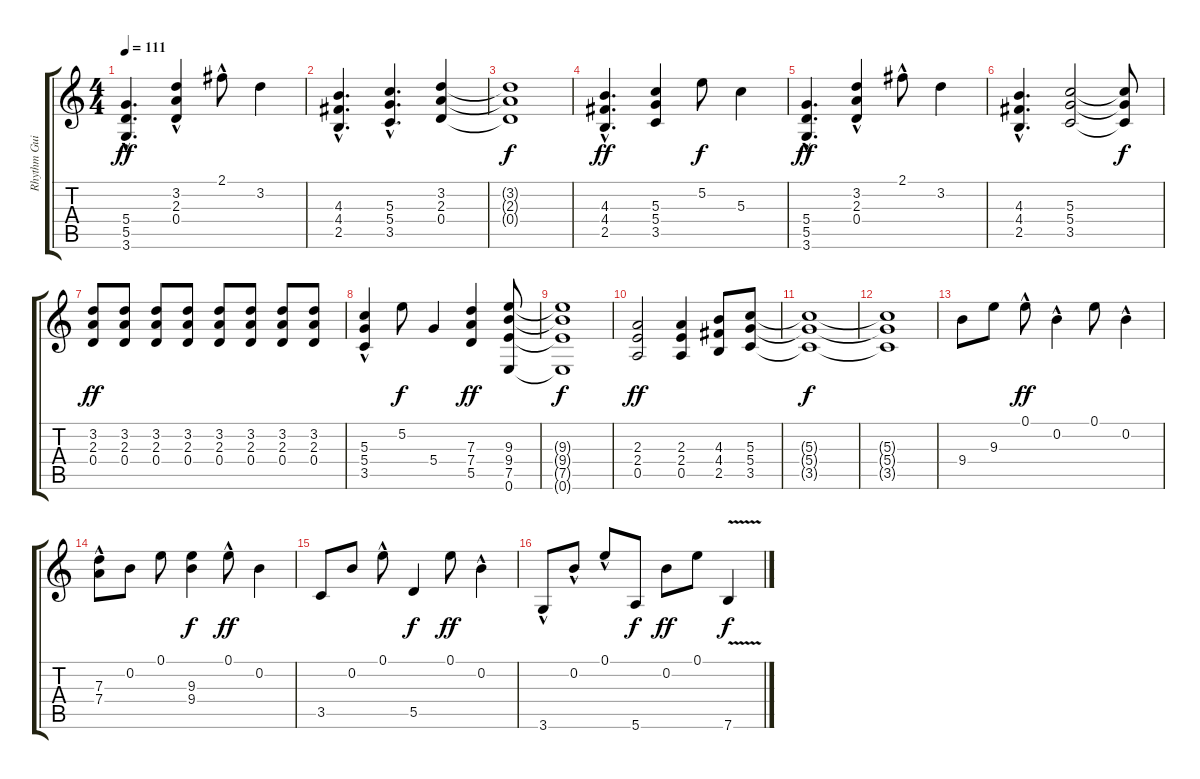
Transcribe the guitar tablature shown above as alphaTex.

\track ("Rhythm Guitar" "Rhythm Gui") {instrument overdrivenguitar}
\staff {score tabs}
\tuning (E4 B3 G3 D3 A2 E2) {hide}
\ts (4 4)
\tempo 111
\clef g2
\ks c
(5.4{hac} 5.5{hac} 3.6{hac}).4{d dy ff} (3.2{hac} 2.3 0.4).4 2.1{hac}.8 3.2.4 |
(4.3{hac} 4.4{hac} 2.5{hac}).4{d} (5.3{hac} 5.4{hac} 3.5{hac}).4{d} (3.2 2.3 0.4).4 |
(3.2{t} 2.3{t} 0.4{t}).1{dy f} |
(4.3{hac} 4.4{hac} 2.5{hac}).4{d dy ff} (5.3 5.4 3.5).4 5.2.8{dy f} 5.3.4 |
(5.4{hac} 5.5{hac} 3.6{hac}).4{d dy ff} (3.2{hac} 2.3 0.4).4 2.1{hac}.8 3.2.4 |
(4.3{hac} 4.4{hac} 2.5{hac}).4{d} (5.3 5.4 3.5).2 (5.3{t} 5.4{t} 3.5{t}).8{dy f} |
(3.2 2.3 0.4).8{dy ff} (3.2 2.3 0.4).8 (3.2 2.3 0.4).8 (3.2 2.3 0.4).8 (3.2 2.3 0.4).8 (3.2 2.3 0.4).8 (3.2 2.3 0.4).8 (3.2 2.3 0.4).8 |
(5.3{hac} 5.4 3.5).4 5.2.8{dy f} 5.4.4 (7.3 7.4 5.5).4{dy ff} (9.3 9.4 7.5 0.6).8 |
(9.3{t} 9.4{t} 7.5{t} 0.6{t}).1{dy f} |
(2.3 2.4 0.5).2{dy ff} (2.3 2.4 0.5).4 (4.3 4.4 2.5).8 (5.3 5.4 3.5).8 |
(5.3{t} 5.4{t} 3.5{t}).1{dy f} |
(5.3{t} 5.4{t} 3.5{t}).1 |
9.4.8 9.3.8 0.1{hac}.8{dy ff} 0.2{hac}.4 0.1.8 0.2{hac}.4 |
(7.3{hac} 7.4).8 0.2.8 0.1.8 (9.3 9.4).4{dy f} 0.1{hac}.8{dy ff} 0.2.4 |
3.5.8 0.2.8 0.1{hac}.8 5.5.4{dy f} 0.1.8{dy ff} 0.2{hac}.4 |
3.6{hac}.8 0.2{hac}.8 0.1{hac}.8 5.6.8{dy f} 0.2.8{dy ff} 0.1.8 7.6{v}.4{dy f}
